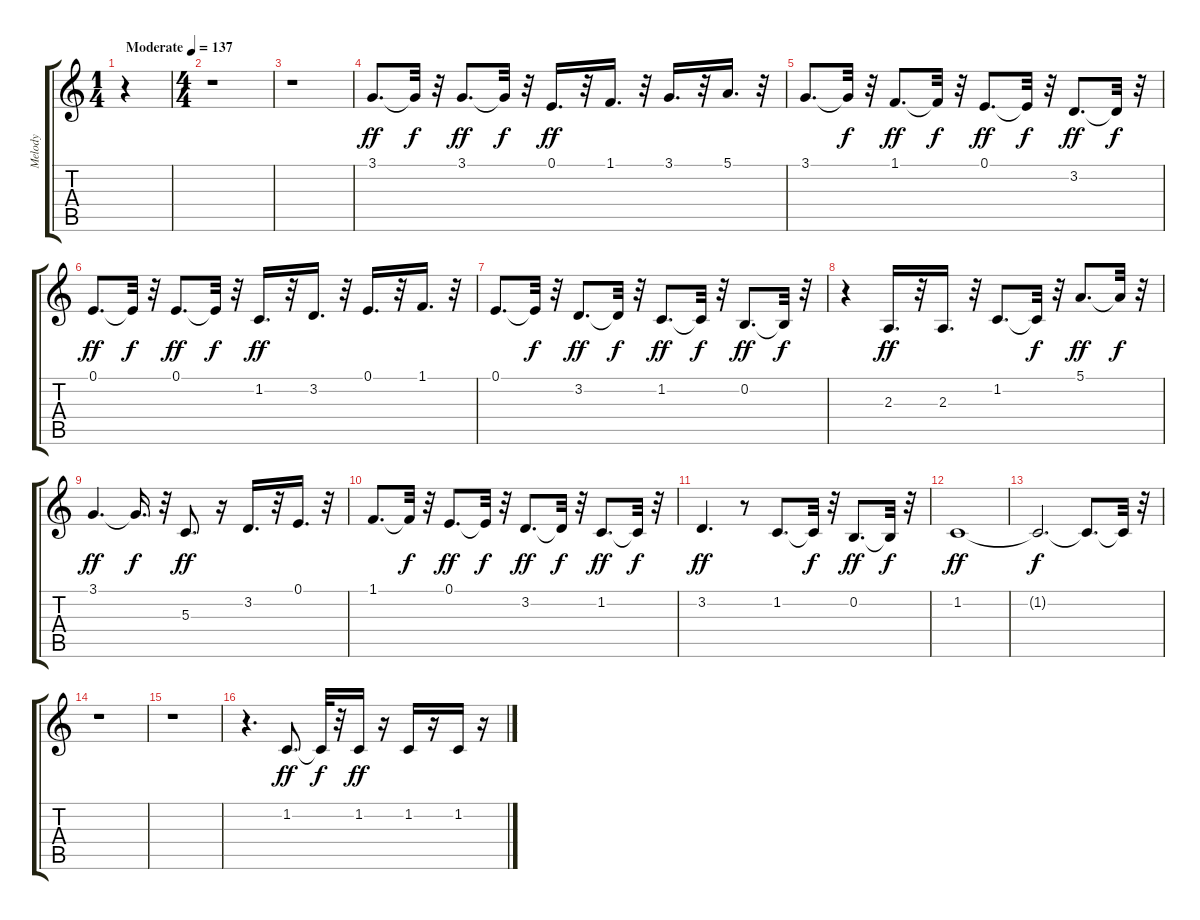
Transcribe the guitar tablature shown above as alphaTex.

\track ("Melody" "Melody") {instrument altosax}
\staff {score tabs}
\tuning (E4 B3 G3 D3 A2 E2) {hide}
\ts (1 4)
\tempo (137 "Moderate")
\clef g2
\ks c
r.4{dy ff instrument altosax} |
\ts (4 4)
r.1 |
r.1 |
3.1.8{d} 3.1{t}.32{dy f} r.32 3.1.8{d dy ff} 3.1{t}.32{dy f} r.32 0.1.16{d dy ff} r.32 1.1.16{d} r.32 3.1.16{d} r.32 5.1.16{d} r.32 |
3.1.8{d} 3.1{t}.32{dy f} r.32 1.1.8{d dy ff} 1.1{t}.32{dy f} r.32 0.1.8{d dy ff} 0.1{t}.32{dy f} r.32 3.2.8{d dy ff} 3.2{t}.32{dy f} r.32 |
0.1.8{d dy ff} 0.1{t}.32{dy f} r.32 0.1.8{d dy ff} 0.1{t}.32{dy f} r.32 1.2.16{d dy ff} r.32 3.2.16{d} r.32 0.1.16{d} r.32 1.1.16{d} r.32 |
0.1.8{d} 0.1{t}.32{dy f} r.32 3.2.8{d dy ff} 3.2{t}.32{dy f} r.32 1.2.8{d dy ff} 1.2{t}.32{dy f} r.32 0.2.8{d dy ff} 0.2{t}.32{dy f} r.32 |
r.4 2.3.16{d dy ff} r.32 2.3.16{d} r.32 1.2.8{d} 1.2{t}.32{dy f} r.32 5.1.8{d dy ff} 5.1{t}.32{dy f} r.32 |
3.1.4{d dy ff} 3.1{t}.16{d dy f} r.32 5.3.8{d dy ff} r.16 3.2.16{d} r.32 0.1.16{d} r.32 |
1.1.8{d} 1.1{t}.32{dy f} r.32 0.1.8{d dy ff} 0.1{t}.32{dy f} r.32 3.2.8{d dy ff} 3.2{t}.32{dy f} r.32 1.2.8{d dy ff} 1.2{t}.32{dy f} r.32 |
3.2.4{d dy ff} r.8 1.2.8{d} 1.2{t}.32{dy f} r.32 0.2.8{d dy ff} 0.2{t}.32{dy f} r.32 |
1.2.1{dy ff} |
1.2{t}.2{d dy f} 1.2{t}.8{d} 1.2{t}.32 r.32 |
r.1 |
r.1 |
r.4{d} 1.2.8{d dy ff} 1.2{t}.32{dy f} r.32 1.2.16{dy ff} r.16 1.2.16 r.16 1.2.16 r.16
